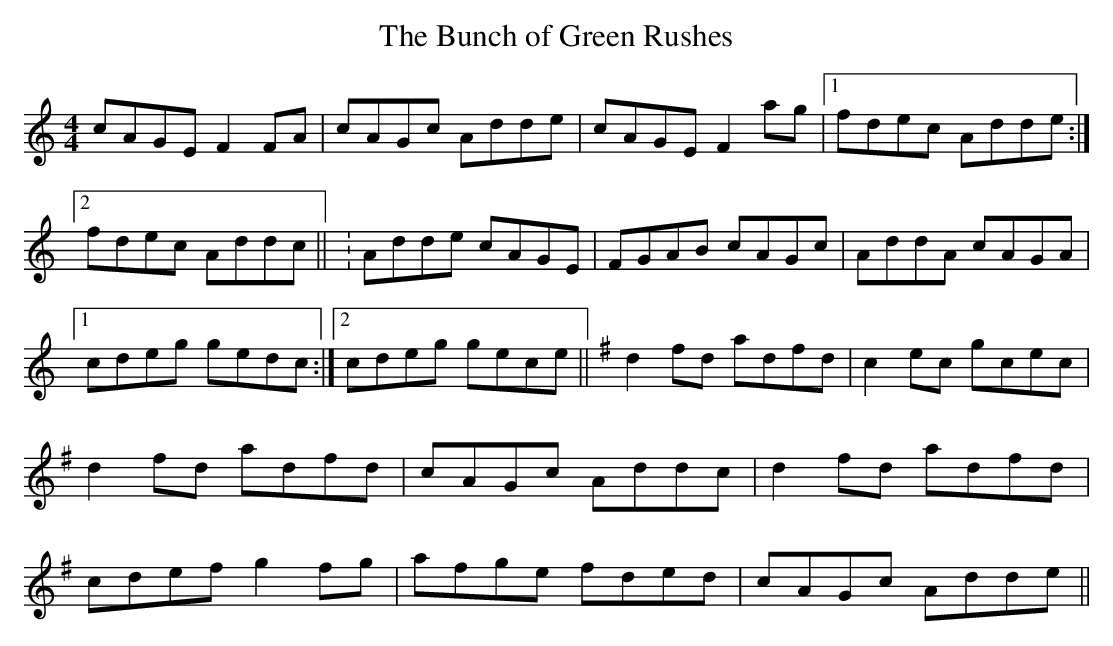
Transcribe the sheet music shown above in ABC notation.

X:1
T:The Bunch of Green Rushes
M:4/4
L:1/8
K:C
cAGE F2FA|cAGc Adde|cAGE F2ag|1 fdec Adde:|2 fdec Addc||\
:Adde cAGE|FGAB cAGc|AddA cAGA|1 cdeg gedc:|2 cdeg gece||\
K:G\
d2fd adfd|c2ec gcec|d2fd adfd|cAGc Addc|\
d2fd adfd|cdef g2fg|afge fded|cAGc Adde||
